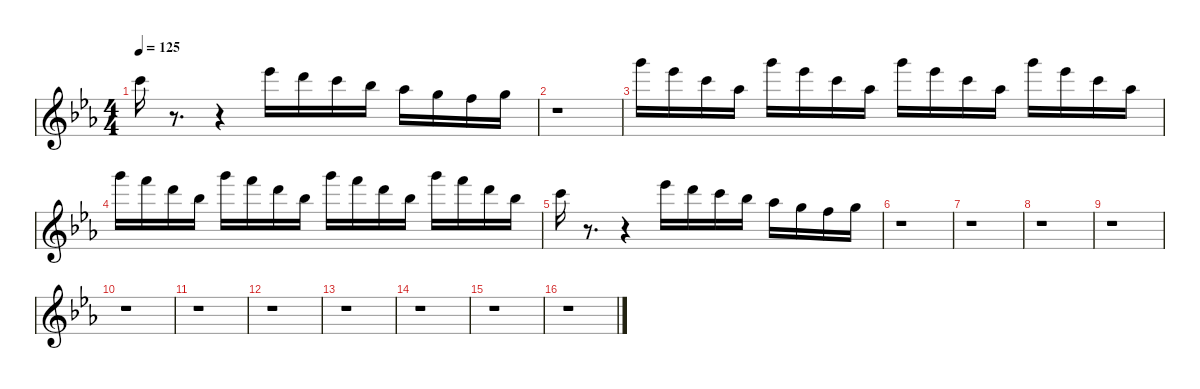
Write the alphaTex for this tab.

\defaultSystemsLayout 4
\hideDynamics
\bracketExtendMode nobrackets
\singleTrackTrackNamePolicy hidden
\multiTrackTrackNamePolicy hidden
\firstSystemTrackNameMode fullname
\firstSystemTrackNameOrientation horizontal
\otherSystemsTrackNameOrientation horizontal
\track ("Vibrafone" "vib.") {instrument vibraphone}
\staff {score}
\tuning (E4 B3 G3 D3 A2 E2)
\ts (4 4)
\tempo 125
\clef g2
\ks eb
20.1{acc forcenatural}.16{dy f beam Down} r.8{d beam Down} r.4{beam Down} 23.1{acc b}.16{beam Down} 22.1{acc forcenatural}.16{beam Down} 20.1{acc forcenatural}.16{beam Down} 18.1{acc b}.16{beam Down} 16.1{acc b}.16{beam Down} 15.1{acc forcenatural}.16{beam Down} 13.1{acc forcenatural}.16{beam Down} 15.1{acc forcenatural}.16{beam Down} |
r.1{beam Down} |
27.1{acc forcenatural}.16{beam Down} 23.1{acc b}.16{beam Down} 20.1{acc forcenatural}.16{beam Down} 21.2{acc b}.16{beam Down} 27.1{acc forcenatural}.16{beam Down} 23.1{acc b}.16{beam Down} 20.1{acc forcenatural}.16{beam Down} 21.2{acc b}.16{beam Down} 27.1{acc forcenatural}.16{beam Down} 23.1{acc b}.16{beam Down} 20.1{acc forcenatural}.16{beam Down} 21.2{acc b}.16{beam Down} 27.1{acc forcenatural}.16{beam Down} 23.1{acc b}.16{beam Down} 20.1{acc forcenatural}.16{beam Down} 21.2{acc b}.16{beam Down} |
27.1{acc forcenatural}.16{beam Down} 25.1{acc forcenatural}.16{beam Down} 22.1{acc forcenatural}.16{beam Down} 23.2{acc b}.16{beam Down} 27.1{acc forcenatural}.16{beam Down} 25.1{acc forcenatural}.16{beam Down} 22.1{acc forcenatural}.16{beam Down} 23.2{acc b}.16{beam Down} 27.1{acc forcenatural}.16{beam Down} 25.1{acc forcenatural}.16{beam Down} 22.1{acc forcenatural}.16{beam Down} 23.2{acc b}.16{beam Down} 27.1{acc forcenatural}.16{beam Down} 25.1{acc forcenatural}.16{beam Down} 22.1{acc forcenatural}.16{beam Down} 23.2{acc b}.16{beam Down} |
20.1{acc forcenatural}.16{beam Down} r.8{d beam Down} r.4{beam Down} 23.1{acc b}.16{beam Down} 22.1{acc forcenatural}.16{beam Down} 20.1{acc forcenatural}.16{beam Down} 18.1{acc b}.16{beam Down} 16.1{acc b}.16{beam Down} 15.1{acc forcenatural}.16{beam Down} 13.1{acc forcenatural}.16{beam Down} 15.1{acc forcenatural}.16{beam Down} |
r.1{beam Down} |
r.1{beam Down} |
r.1{beam Down} |
r.1{beam Down} |
r.1{beam Down} |
r.1{beam Down} |
r.1{beam Down} |
r.1{beam Down} |
r.1{beam Down} |
r.1{beam Down} |
r.1{beam Down}
